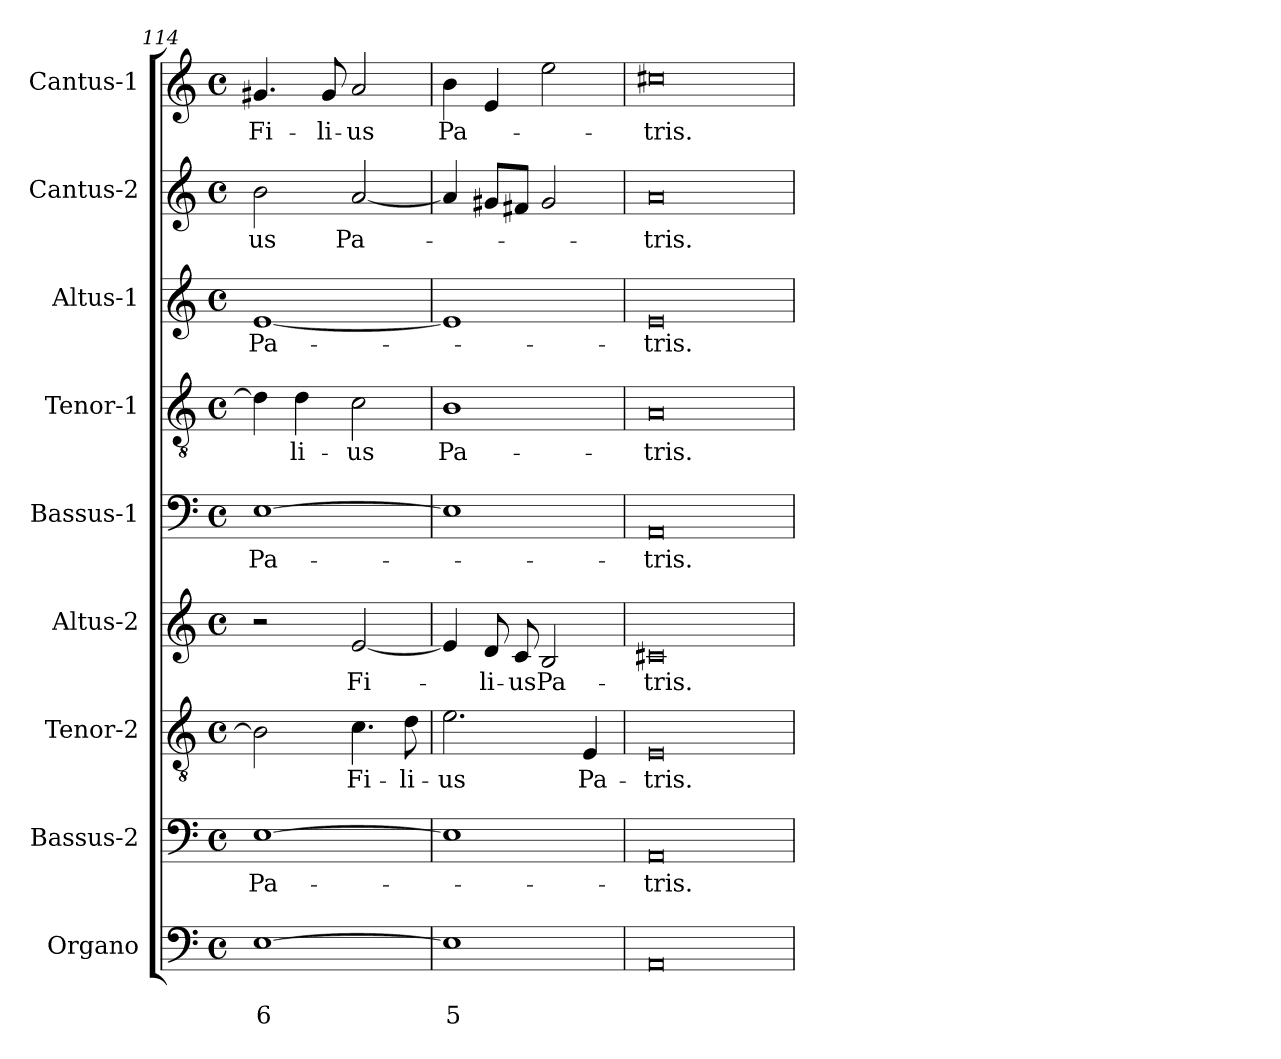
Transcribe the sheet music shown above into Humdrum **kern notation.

**kern	**text	**text	**kern	**text	**kern	**text	**kern	**text	**kern	**text	**kern	**text	**kern	**text	**kern	**text	**kern	**text
*part9	*part9	*part9	*part8	*part8	*part7	*part7	*part6	*part6	*part5	*part5	*part4	*part4	*part3	*part3	*part2	*part2	*part1	*part1
*staff9	*staff9	*staff9	*staff8	*staff8	*staff7	*staff7	*staff6	*staff6	*staff5	*staff5	*staff4	*staff4	*staff3	*staff3	*staff2	*staff2	*staff1	*staff1
*I"Organo	*	*	*I"Bassus-2	*	*I"Tenor-2	*	*I"Altus-2	*	*I"Bassus-1	*	*I"Tenor-1	*	*I"Altus-1	*	*I"Cantus-2	*	*I"Cantus-1	*
*I'Og	*	*	*I'B2	*	*	*	*I'A2	*	*I'B1	*	*I'T1	*	*I'A1	*	*I'C2	*	*I'C1	*
*clefF4	*	*	*clefF4	*	*clefGv2	*	*clefG2	*	*clefF4	*	*clefGv2	*	*clefG2	*	*clefG2	*	*clefG2	*
*k[]	*	*	*k[]	*	*k[]	*	*k[]	*	*k[]	*	*k[]	*	*k[]	*	*k[]	*	*k[]	*
*C:	*	*	*C:	*	*C:	*	*C:	*	*C:	*	*C:	*	*C:	*	*C:	*	*C:	*
*M4/4	*	*	*M4/4	*	*M4/4	*	*M4/4	*	*M4/4	*	*M4/4	*	*M4/4	*	*M4/4	*	*M4/4	*
*met(c)	*	*	*met(c)	*	*met(c)	*	*met(c)	*	*met(c)	*	*met(c)	*	*met(c)	*	*met(c)	*	*met(c)	*
=114	=114	=114	=114	=114	=114	=114	=114	=114	=114	=114	=114	=114	=114	=114	=114	=114	=114	=114
!	!	!LO:LY:b	!	!	!	!	!	!	!	!	!	!	!	!	!	!	!	!
!	!	!	!	!LO:LY:b	!	!	!	!	!	!	!	!	!	!	!	!	!	!
!	!	!	!	!	!	!	!	!	!	!LO:LY:b	!	!	!	!	!	!	!	!
!	!	!	!	!	!	!	!	!	!	!	!	!	!	!LO:LY:b	!	!	!	!
!	!	!	!	!	!	!	!	!	!	!	!	!	!	!	!	!LO:LY:b	!	!
!	!	!	!	!	!	!	!	!	!	!	!	!	!	!	!	!	!	!LO:LY:b
[1E	.	6	[1E	Pa-	2B\]	.	2r	.	[1E	Pa-	4d\]	.	[1e	Pa-	2b\	-us	4.g#X/	Fi-
!	!	!	!	!	!	!	!	!	!	!	!	!LO:LY:b	!	!	!	!	!	!
.	.	.	.	.	.	.	.	.	.	.	4d\	-li-	.	.	.	.	.	.
!	!	!	!	!	!	!	!	!	!	!	!	!	!	!	!	!	!	!LO:LY:b
.	.	.	.	.	.	.	.	.	.	.	.	.	.	.	.	.	8g#/	-li-
!	!	!	!	!	!	!LO:LY:b	!	!	!	!	!	!	!	!	!	!	!	!
!	!	!	!	!	!	!	!	!LO:LY:b	!	!	!	!	!	!	!	!	!	!
!	!	!	!	!	!	!	!	!	!	!	!	!LO:LY:b	!	!	!	!	!	!
!	!	!	!	!	!	!	!	!	!	!	!	!	!	!	!	!LO:LY:b	!	!
!	!	!	!	!	!	!	!	!	!	!	!	!	!	!	!	!	!	!LO:LY:b
.	.	.	.	.	4.c\	Fi-	[2e/	Fi-	.	.	2c\	-us	.	.	[2a/	Pa-	2a/	-us
!	!	!	!	!	!	!LO:LY:b	!	!	!	!	!	!	!	!	!	!	!	!
.	.	.	.	.	8d\	-li-	.	.	.	.	.	.	.	.	.	.	.	.
=115	=115	=115	=115	=115	=115	=115	=115	=115	=115	=115	=115	=115	=115	=115	=115	=115	=115	=115
!	!	!LO:LY:b	!	!	!	!	!	!	!	!	!	!	!	!	!	!	!	!
!	!	!	!	!	!	!LO:LY:b	!	!	!	!	!	!	!	!	!	!	!	!
!	!	!	!	!	!	!	!	!	!	!	!	!LO:LY:b	!	!	!	!	!	!
!	!	!	!	!	!	!	!	!	!	!	!	!	!	!	!	!	!	!LO:LY:b
1E]	.	5	1E]	.	2.e\	-us	4e/]	.	1E]	.	1B	Pa-	1e]	.	4a/]	.	4b\	Pa-
!	!	!	!	!	!	!	!	!LO:LY:b	!	!	!	!	!	!	!	!	!	!
.	.	.	.	.	.	.	8d/	-li-	.	.	.	.	.	.	8g#X/L	.	4e/	.
!	!	!	!	!	!	!	!	!LO:LY:b	!	!	!	!	!	!	!	!	!	!
.	.	.	.	.	.	.	8c/	-us	.	.	.	.	.	.	8f#X/J	.	.	.
!	!	!	!	!	!	!	!	!LO:LY:b	!	!	!	!	!	!	!	!	!	!
.	.	.	.	.	.	.	2B/	Pa-	.	.	.	.	.	.	2g#/	.	2ee\	.
!	!	!	!	!	!	!LO:LY:b	!	!	!	!	!	!	!	!	!	!	!	!
.	.	.	.	.	4E/	Pa-	.	.	.	.	.	.	.	.	.	.	.	.
=116	=116	=116	=116	=116	=116	=116	=116	=116	=116	=116	=116	=116	=116	=116	=116	=116	=116	=116
!	!	!	!	!LO:LY:b	!	!	!	!	!	!	!	!	!	!	!	!	!	!
!	!	!	!	!	!	!LO:LY:b	!	!	!	!	!	!	!	!	!	!	!	!
!	!	!	!	!	!	!	!	!LO:LY:b	!	!	!	!	!	!	!	!	!	!
!	!	!	!	!	!	!	!	!	!	!LO:LY:b	!	!	!	!	!	!	!	!
!	!	!	!	!	!	!	!	!	!	!	!	!LO:LY:b	!	!	!	!	!	!
!	!	!	!	!	!	!	!	!	!	!	!	!	!	!LO:LY:b	!	!	!	!
!	!	!	!	!	!	!	!	!	!	!	!	!	!	!	!	!LO:LY:b	!	!
!	!	!	!	!	!	!	!	!	!	!	!	!	!	!	!	!	!	!LO:LY:b
0AA	.	.	0AA	-tris.	0E	-tris.	0c#X	-tris.	0AA	-tris.	0A	-tris.	0e	-tris.	0a	-tris.	0cc#X	-tris.
=	=	=	=	=	=	=	=	=	=	=	=	=	=	=	=	=	=	=
*-	*-	*-	*-	*-	*-	*-	*-	*-	*-	*-	*-	*-	*-	*-	*-	*-	*-	*-
